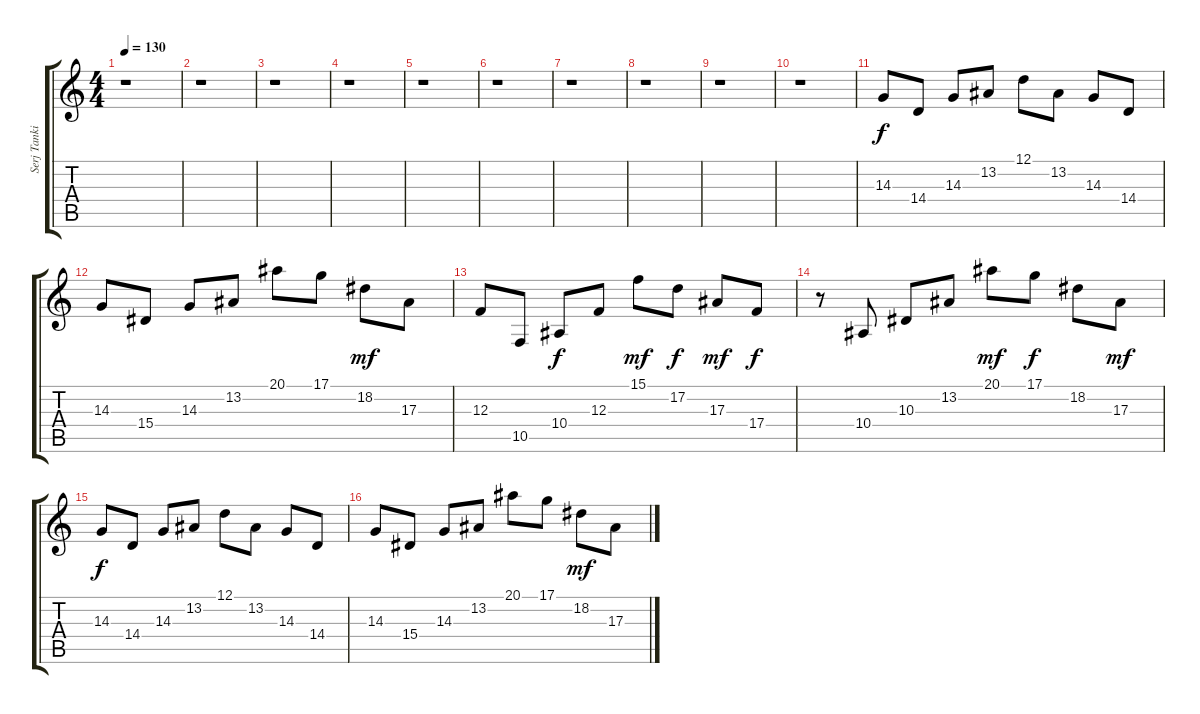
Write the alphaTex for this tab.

\track ("Serj Tankian" "Serj Tanki") {instrument acousticgrandpiano}
\staff {score tabs}
\tuning (D4 A3 F3 C3 G2 C2) {hide}
\voice
\ts (4 4)
\tempo 130
\clef g2
\ks c
r.1{dy f} |
r.1 |
r.1 |
r.1 |
r.1 |
r.1 |
r.1 |
r.1 |
r.1 |
r.1 |
14.3.8 14.4.8 14.3.8 13.2.8 12.1.8 13.2.8 14.3.8 14.4.8 |
14.3.8 15.4.8 14.3.8 13.2.8 20.1.8 17.1.8 18.2.8{dy mf} 17.3.8 |
12.3.8 10.5.8 10.4.8{dy f} 12.3.8 15.1.8{dy mf} 17.2.8{dy f} 17.3.8{dy mf} 17.4.8{dy f} |
r.8 10.4.8 10.3.8 13.2.8 20.1.8{dy mf} 17.1.8{dy f} 18.2.8 17.3.8{dy mf} |
14.3.8{dy f} 14.4.8 14.3.8 13.2.8 12.1.8 13.2.8 14.3.8 14.4.8 |
14.3.8 15.4.8 14.3.8 13.2.8 20.1.8 17.1.8 18.2.8{dy mf} 17.3.8
\voice
\clef g2
\ottava regular
\simile none
\ks c
r.1{dy f} |
r.1 |
r.1 |
r.1 |
r.1 |
r.1 |
r.1 |
r.1 |
r.1 |
r.1 |
|
|
|
|
|
